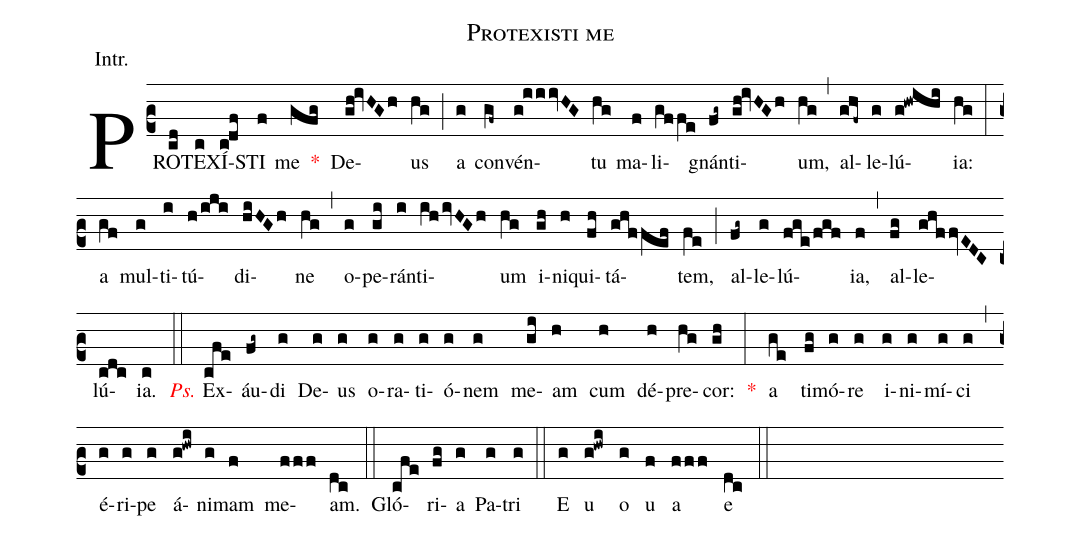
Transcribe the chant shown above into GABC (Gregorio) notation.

name:Protexisti me;
annotation:Intr.;
mode:VII.;
office-part:Introit;
%%
(c2) PRO(cd)TEX(c)Í(c!df)STI(f) me(gfg) <v>\red{*}</v>() De(gh!ivHGh)us(hg) (;) a(g) con(gf~)vén(g!iiivHG)tu(hg) ma(f)li(gffe)gnán(fg~)ti(gh!ivHGh)um,(hg) (,) al(ghf~)le(g)lú(g!hwihi)ia:(hg) (:) a(gf) mul(g)ti(i)tú(h/iji)di(hiHGh)ne(hg) (,) o(g)pe(gi)rán(i)ti(ih/ivHGh)um(hg) i(gh)ni(h)qui(fh)tá(ghffef)tem,(fe) (;) al(fg~)le(g)lú(fge/fgf)ia,(f) (,) al(fg)le(ghffvEDC)lú(cdc)ia.(c) (::) <v>\redit{Ps.}</v> Ex(cfe)áu(fg~)di(g) De(g)us(g) o(g)ra(g)ti(g)ó(g)nem(g) me(gi)am(h) cum(h) dé(h)pre(hg)cor:(gh) <v>\red{*}</v>(:) a(ge) ti(fg)mó(g)re(g) i(g)ni(g)mí(g)ci(g) (,) é(g)ri(g)pe(g) á(g!hwi)ni(g)mam(f) me(fff)am.(dc) (::) Gló(cfe)ri(fg)a(g) Pa(g)tri(g) (::) E(g) u(g!hwi) o(g) u(f) a(fff) e(dc) (::)
